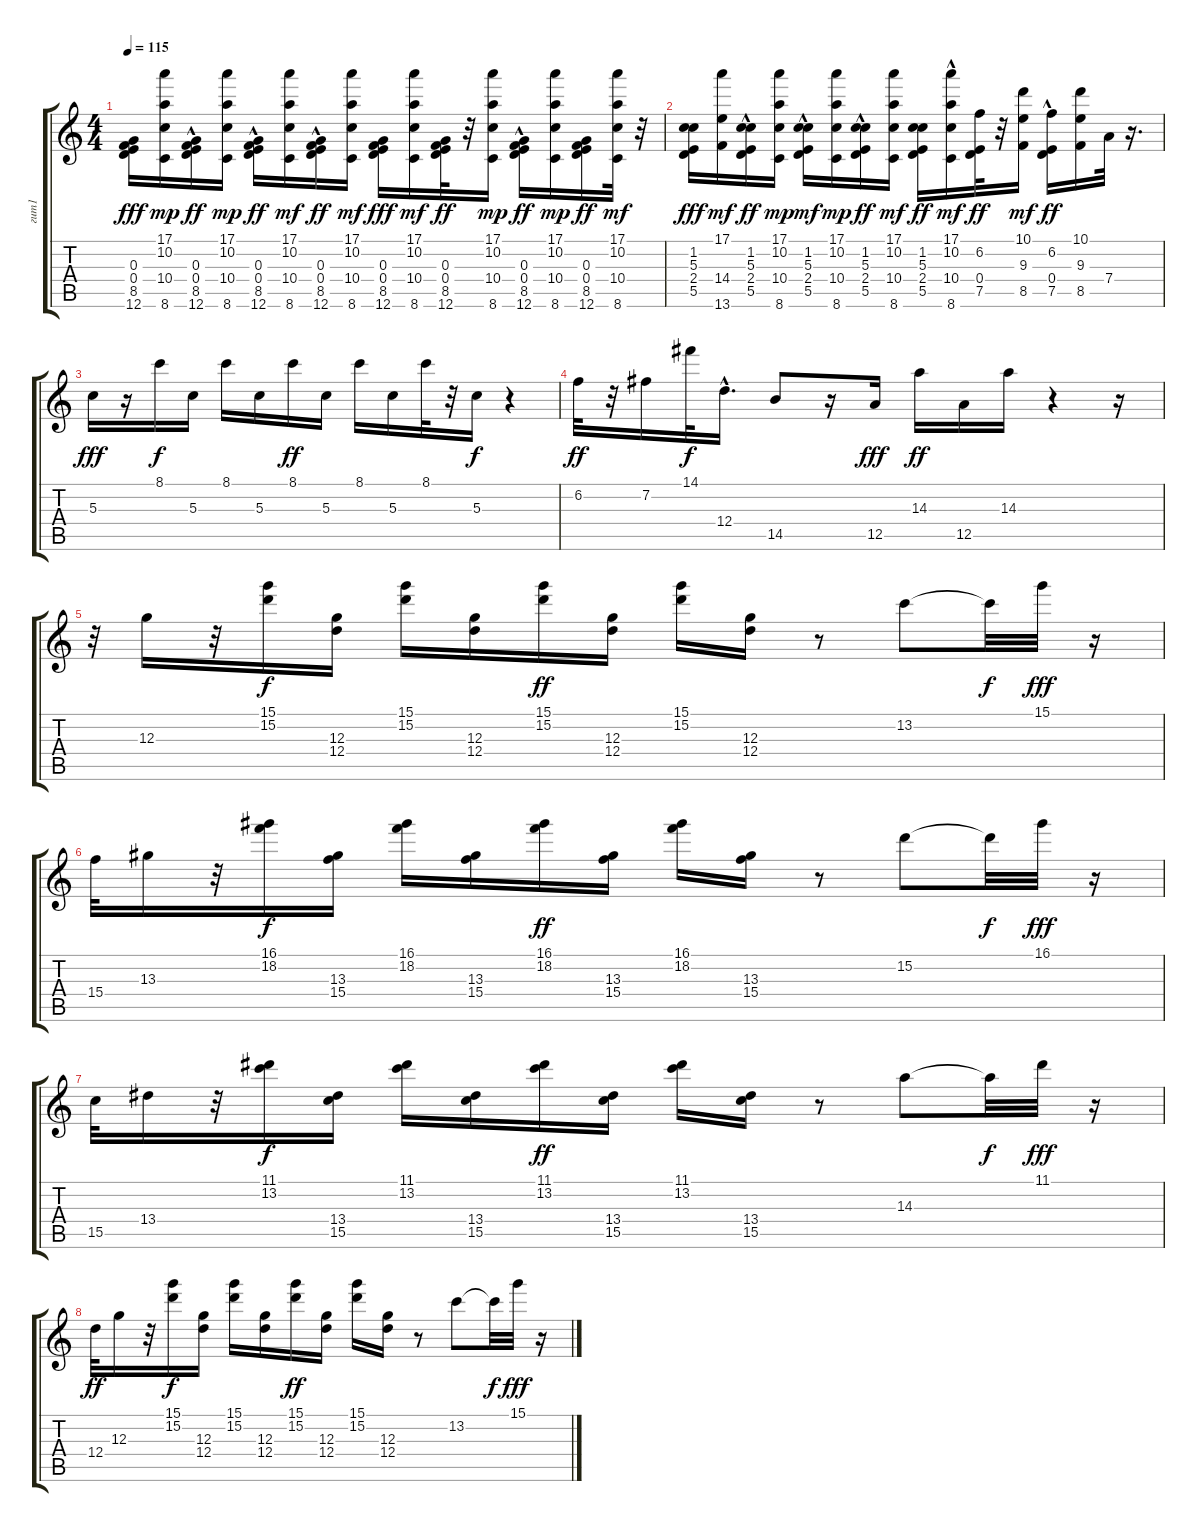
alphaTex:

\track ("гит1" "гит1") {instrument acousticguitarsteel}
\staff {score tabs}
\tuning (E4 B3 G3 D3 A2 E2) {hide}
\ts (4 4)
\tempo 115
\clef g2
\ks c
(0.3 0.4 8.5 12.6).16{dy fff} (17.1 10.2 10.4 8.6).16{dy mp} (0.3 0.4{hac} 8.5 12.6).16{dy ff} (17.1 10.2 10.4 8.6).16{dy mp} (0.3 0.4{hac} 8.5 12.6).16{dy ff} (17.1 10.2 10.4 8.6).16{dy mf} (0.3 0.4{hac} 8.5 12.6).16{dy ff} (17.1 10.2 10.4 8.6).16{dy mf} (0.3 0.4 8.5 12.6).16{dy fff} (17.1 10.2 10.4 8.6).16{dy mf} (0.3 0.4 8.5 12.6).32{dy ff} r.32 (17.1 10.2 10.4 8.6).16{dy mp} (0.3 0.4{hac} 8.5 12.6).16{dy ff} (17.1 10.2 10.4 8.6).16{dy mp} (0.3 0.4 8.5 12.6).16{dy ff} (17.1 10.2 10.4 8.6).32{dy mf} r.32 |
(1.2 5.3 2.4 5.5).16{dy fff} (17.1 14.4 13.6).16{dy mf} (1.2 5.3 2.4 5.5{hac}).16{dy ff} (17.1 10.2 10.4 8.6).16{dy mp} (1.2 5.3 2.4 5.5{hac}).16{dy mf} (17.1 10.2 10.4 8.6).16{dy mp} (1.2 5.3 2.4 5.5{hac}).16{dy ff} (17.1 10.2 10.4 8.6).16{dy mf} (1.2 5.3 2.4 5.5).16{dy ff} (17.1{hac} 10.2 10.4 8.6).16{dy mf} (6.2 0.4 7.5).32{dy ff} r.32 (10.1 9.3 8.5).16{dy mf} (6.2 0.4{hac} 7.5).16{dy ff} (10.1 9.3 8.5).16 7.4.32 r.16{d} |
5.3.16{dy fff} r.16 8.1.16{dy f} 5.3.16 8.1.16 5.3.16 8.1.16{dy ff} 5.3.16 8.1.16 5.3.16 8.1.32 r.32 5.3.16{dy f} r.4 |
6.2.32{dy ff} r.32 7.2.16 14.1.32{dy f} 12.4{hac}.16{d} 14.5.8 r.16 12.5.16{dy fff} 14.3.16{dy ff} 12.5.16 14.3.16 r.4 r.16 |
r.32 12.3.16{instrument overdrivenguitar} r.32 (15.1 15.2).16{dy f} (12.3 12.4).16 (15.1 15.2).16 (12.3 12.4).16 (15.1 15.2).16{dy ff volume 12} (12.3 12.4).16{volume 13} (15.1 15.2).16 (12.3 12.4).16 r.8 13.2.8 13.2{t}.32{dy f} 15.1.32{dy fff} r.16 |
15.4.32 13.3.16 r.32 (16.1 18.2).16{dy f} (13.3 15.4).16 (16.1 18.2).16 (13.3 15.4).16 (16.1 18.2).16{dy ff} (13.3 15.4).16 (16.1 18.2).16 (13.3 15.4).16 r.8 15.2.8 15.2{t}.32{dy f} 16.1.32{dy fff} r.16 |
15.5.32 13.4.16 r.32 (11.1 13.2).16{dy f} (13.4 15.5).16{balance 1} (11.1 13.2).16 (13.4 15.5).16 (11.1 13.2).16{dy ff} (13.4 15.5).16 (11.1 13.2).16 (13.4 15.5).16 r.8 14.3.8 14.3{t}.32{dy f} 11.1.32{dy fff} r.16 |
12.4.32{dy ff} 12.3.16 r.32 (15.1 15.2).16{dy f} (12.3 12.4).16 (15.1 15.2).16 (12.3 12.4).16 (15.1 15.2).16{dy ff} (12.3 12.4).16 (15.1 15.2).16 (12.3 12.4).16 r.8 13.2.8 13.2{t}.32{dy f} 15.1.32{dy fff} r.16
